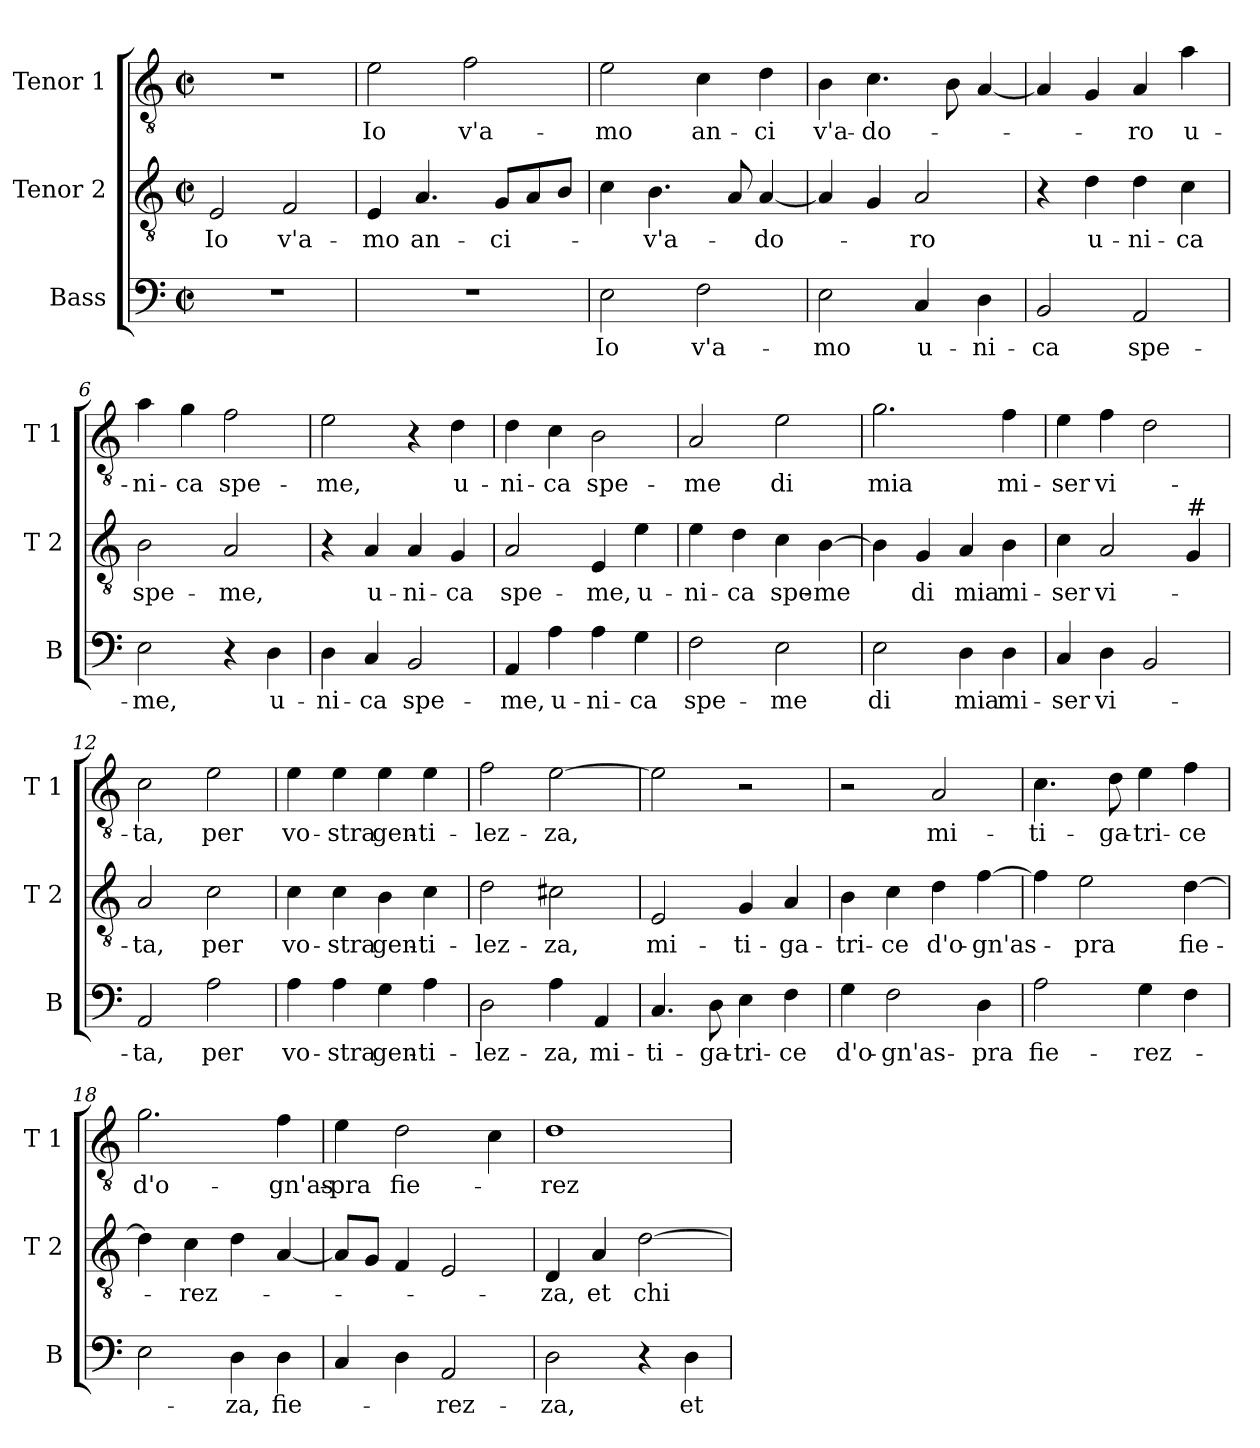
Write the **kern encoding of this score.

**kern	**text	**kern	**text	**kern	**text
*part3	*part3	*part2	*part2	*part1	*part1
*staff3	*staff3	*staff2	*staff2	*staff1	*staff1
*I"Bass	*	*I"Tenor 2	*	*I"Tenor 1	*
*I'B	*	*I'T 2	*	*I'T 1	*
*clefF4	*	*clefGv2	*	*clefGv2	*
*k[]	*	*k[]	*	*k[]	*
*C:	*	*C:	*	*C:	*
*M2/2	*	*M2/2	*	*M2/2	*
*met(c|)	*	*met(c|)	*	*met(c|)	*
=1	=1	=1	=1	=1	=1
!	!	!	!LO:LY:b	!	!
1r	.	2E/	Io	1r	.
!	!	!	!LO:LY:b	!	!
.	.	2F/	v'a-	.	.
=2	=2	=2	=2	=2	=2
!	!	!	!LO:LY:b	!	!LO:LY:b
1r	.	4E/	-mo	2e\	Io
!	!	!	!LO:LY:b	!	!
.	.	4.A/	an-	.	.
!	!	!	!	!	!LO:LY:b
.	.	.	.	2f\	v'a-
!	!	!	!LO:LY:b	!	!
.	.	8G/L	-ci-	.	.
.	.	8A/	.	.	.
.	.	8B/J	.	.	.
=3	=3	=3	=3	=3	=3
!	!LO:LY:b	!	!	!	!LO:LY:b
2E\	Io	4c\	.	2e\	-mo
!	!	!	!LO:LY:b	!	!
.	.	4.B\	-v'a-	.	.
!	!LO:LY:b	!	!	!	!LO:LY:b
2F\	v'a-	.	.	4c\	an-
.	.	8A/	.	.	.
!	!	!	!LO:LY:b	!	!LO:LY:b
.	.	[4A/	-do-	4d\	-ci
=4	=4	=4	=4	=4	=4
!	!LO:LY:b	!	!	!	!LO:LY:b
2E\	-mo	4A/]	.	4B\	v'a-
!	!	!	!	!	!LO:LY:b
.	.	4G/	.	4.c\	-do-
!	!LO:LY:b	!	!LO:LY:b	!	!
4C/	u-	2A/	-ro	.	.
.	.	.	.	8B\	.
!	!LO:LY:b	!	!	!	!
4D\	-ni-	.	.	[4A/	.
=5	=5	=5	=5	=5	=5
!	!LO:LY:b	!	!	!	!
2BB/	-ca	4r	.	4A/]	.
!	!	!	!LO:LY:b	!	!
.	.	4d\	u-	4G/	.
!	!LO:LY:b	!	!LO:LY:b	!	!LO:LY:b
2AA/	spe-	4d\	-ni-	4A/	-ro
!	!	!	!LO:LY:b	!	!LO:LY:b
.	.	4c\	-ca	4a\	u-
!!LO:LB:g=z
=6	=6	=6	=6	=6	=6
!	!LO:LY:b	!	!LO:LY:b	!	!LO:LY:b
2E\	-me,	2B\	spe-	4a\	-ni-
!	!	!	!	!	!LO:LY:b
.	.	.	.	4g\	-ca
!	!	!	!LO:LY:b	!	!LO:LY:b
4r	.	2A/	-me,	2f\	spe-
!	!LO:LY:b	!	!	!	!
4D\	u-	.	.	.	.
=7	=7	=7	=7	=7	=7
!	!LO:LY:b	!	!	!	!LO:LY:b
4D\	-ni-	4r	.	2e\	-me,
!	!LO:LY:b	!	!LO:LY:b	!	!
4C/	-ca	4A/	u-	.	.
!	!LO:LY:b	!	!LO:LY:b	!	!
2BB/	spe-	4A/	-ni-	4r	.
!	!	!	!LO:LY:b	!	!LO:LY:b
.	.	4G/	-ca	4d\	u-
=8	=8	=8	=8	=8	=8
!	!LO:LY:b	!	!LO:LY:b	!	!LO:LY:b
4AA/	-me,	2A/	spe-	4d\	-ni-
!	!LO:LY:b	!	!	!	!LO:LY:b
4A\	u-	.	.	4c\	-ca
!	!LO:LY:b	!	!LO:LY:b	!	!LO:LY:b
4A\	-ni-	4E/	-me,	2B\	spe-
!	!LO:LY:b	!	!LO:LY:b	!	!
4G\	-ca	4e\	u-	.	.
=9	=9	=9	=9	=9	=9
!	!LO:LY:b	!	!LO:LY:b	!	!LO:LY:b
2F\	spe-	4e\	-ni-	2A/	-me
!	!	!	!LO:LY:b	!	!
.	.	4d\	-ca	.	.
!	!LO:LY:b	!	!LO:LY:b	!	!LO:LY:b
2E\	-me	4c\	spe-	2e\	di
!	!	!	!LO:LY:b	!	!
.	.	[4B\	-me	.	.
=10	=10	=10	=10	=10	=10
!	!LO:LY:b	!	!	!	!LO:LY:b
2E\	di	4B\]	.	2.g\	mia
!	!	!	!LO:LY:b	!	!
.	.	4G/	di	.	.
!	!LO:LY:b	!	!LO:LY:b	!	!
4D\	mia	4A/	mia	.	.
!	!LO:LY:b	!	!LO:LY:b	!	!LO:LY:b
4D\	mi-	4B\	mi-	4f\	mi-
=11	=11	=11	=11	=11	=11
!	!LO:LY:b	!	!LO:LY:b	!	!LO:LY:b
4C/	-ser	4c\	-ser	4e\	-ser
!	!LO:LY:b	!	!LO:LY:b	!	!LO:LY:b
4D\	vi-	2A/	vi-	4f\	vi-
2BB/	.	.	.	2d\	.
!	!	!LO:TX:a:t=#	!	!	!
.	.	4G/	.	.	.
!!LO:LB:g=z
=12	=12	=12	=12	=12	=12
!	!LO:LY:b	!	!LO:LY:b	!	!LO:LY:b
2AA/	-ta,	2A/	-ta,	2c\	-ta,
!	!LO:LY:b	!	!LO:LY:b	!	!LO:LY:b
2A\	per	2c\	per	2e\	per
=13	=13	=13	=13	=13	=13
!	!LO:LY:b	!	!LO:LY:b	!	!LO:LY:b
4A\	vo-	4c\	vo-	4e\	vo-
!	!LO:LY:b	!	!LO:LY:b	!	!LO:LY:b
4A\	-stra	4c\	-stra	4e\	-stra
!	!LO:LY:b	!	!LO:LY:b	!	!LO:LY:b
4G\	gen-	4B\	gen-	4e\	gen-
!	!LO:LY:b	!	!LO:LY:b	!	!LO:LY:b
4A\	-ti-	4c\	-ti-	4e\	-ti-
=14	=14	=14	=14	=14	=14
!	!LO:LY:b	!	!LO:LY:b	!	!LO:LY:b
2D\	-lez-	2d\	-lez-	2f\	-lez-
!	!LO:LY:b	!	!LO:LY:b	!	!LO:LY:b
4A\	-za,	2c#X\	-za,	[2e\	-za,
!	!LO:LY:b	!	!	!	!
4AA/	mi-	.	.	.	.
=15	=15	=15	=15	=15	=15
!	!LO:LY:b	!	!LO:LY:b	!	!
4.C/	-ti-	2E/	mi-	2e\]	.
!	!LO:LY:b	!	!	!	!
8D\	-ga-	.	.	.	.
!	!LO:LY:b	!	!LO:LY:b	!	!
4E\	-tri-	4G/	-ti-	2r	.
!	!LO:LY:b	!	!LO:LY:b	!	!
4F\	-ce	4A/	-ga-	.	.
=16	=16	=16	=16	=16	=16
!	!LO:LY:b	!	!LO:LY:b	!	!
4G\	d'o-	4B\	-tri-	2r	.
!	!LO:LY:b	!	!LO:LY:b	!	!
2F\	-gn'as-	4c\	-ce	.	.
!	!	!	!LO:LY:b	!	!LO:LY:b
.	.	4d\	d'o-	2A/	mi-
!	!LO:LY:b	!	!LO:LY:b	!	!
4D\	-pra	[4f\	-gn'as-	.	.
=17	=17	=17	=17	=17	=17
!	!LO:LY:b	!	!	!	!LO:LY:b
2A\	fie-	4f\]	.	4.c\	-ti-
!	!	!	!LO:LY:b	!	!
.	.	2e\	-pra	.	.
!	!	!	!	!	!LO:LY:b
.	.	.	.	8d\	-ga-
!	!LO:LY:b	!	!	!	!LO:LY:b
4G\	-rez-	.	.	4e\	-tri-
!	!	!	!LO:LY:b	!	!LO:LY:b
4F\	.	[4d\	fie-	4f\	-ce
!!LO:PB:g=z
=18	=18	=18	=18	=18	=18
!	!	!	!	!	!LO:LY:b
2E\	.	4d\]	.	2.g\	d'o-
!	!	!	!LO:LY:b	!	!
.	.	4c\	-rez-	.	.
!	!LO:LY:b	!	!	!	!
4D\	-za,	4d\	.	.	.
!	!LO:LY:b	!	!	!	!LO:LY:b
4D\	fie-	[4A/	.	4f\	-gn'as-
=19	=19	=19	=19	=19	=19
!	!	!	!	!	!LO:LY:b
4C/	.	8A/L]	.	4e\	-pra
.	.	8G/J	.	.	.
!	!	!	!	!	!LO:LY:b
4D\	.	4F/	.	2d\	fie-
!	!LO:LY:b	!	!	!	!
2AA/	-rez-	2E/	.	.	.
.	.	.	.	4c\	.
=20	=20	=20	=20	=20	=20
!	!LO:LY:b	!	!LO:LY:b	!	!LO:LY:b
2D\	-za,	4D/	-za,	1d	-rez-
!	!	!	!LO:LY:b	!	!
.	.	4A/	et	.	.
!	!	!	!LO:LY:b	!	!
4r	.	[2d\	chi-	.	.
!	!LO:LY:b	!	!	!	!
4D\	et	.	.	.	.
=	=	=	=	=	=
*-	*-	*-	*-	*-	*-
